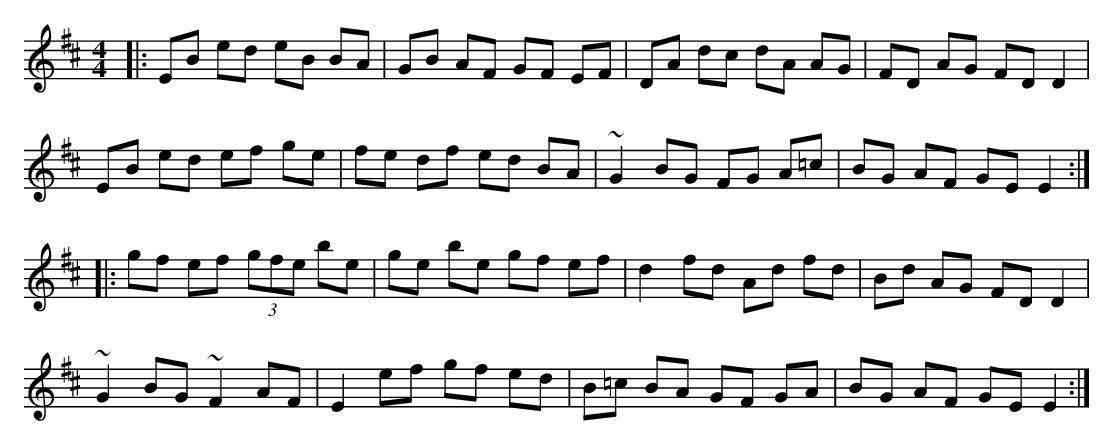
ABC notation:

X:1
M:4/4
K:Edor
|:EB ed eB BA|GB AF GF EF|DA dc dA AG|FD AG FD D2|
EB ed ef ge|fe df ed BA|~G2 BG FG A=c|BG AF GE E2:|
|:gf ef (3:gfe be|ge be gf ef|d2 fd Ad fd|Bd AG FD D2|
~G2 BG ~F2 AF|E2 ef gf ed|B=c BA GF GA|BG AF GE E2:|
